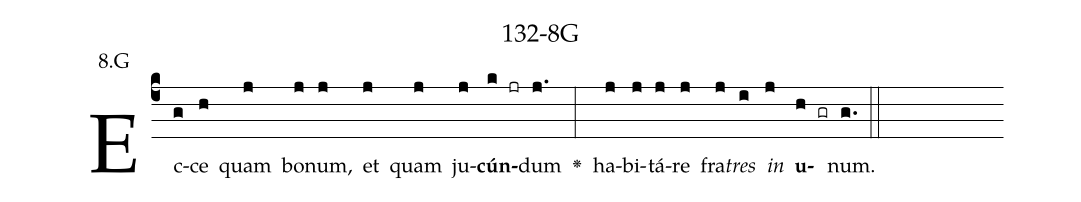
name: 132-8G;
annotation: 8.G;
%%
(c4)Ec(g)ce(h) quam(j) bo(j)num,(j) et(j) quam(j) ju(j)<b>cún</b>(k jr)dum(j.) <v>\greheightstar</v>(:) ha(j)bi(j)tá(j)re(j) fra(j)<i>tres</i>(i) <i>in</i>(j) <b>u</b>(h gr)num.(g.) (::)


%E(j) u(j) o(i) u(j) a(h) e.(g.) (::)
